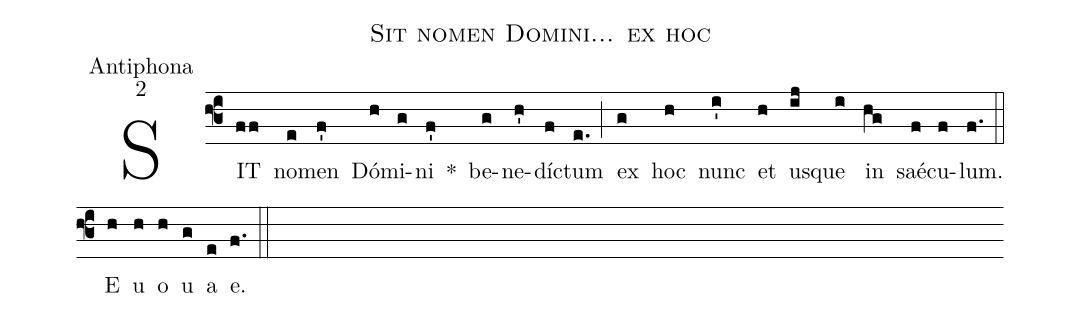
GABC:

name:Sit nomen Domini... ex hoc;
office-part:Antiphona;
mode:2;
%%
(f3) SIT(ff) no(e)men(f') Dó(h)mi(g)ni(f') *() be(g)ne(h')dí(f)ctum(e.) (;) ex(g) hoc(h) nunc(i') et(h) us(ij)que(i) in(hg) saé(f)cu(f)lum.(f.) (::) <eu>E(h) u(h) o(h) u(g) a(e) e.</eu>(f.) (::)
